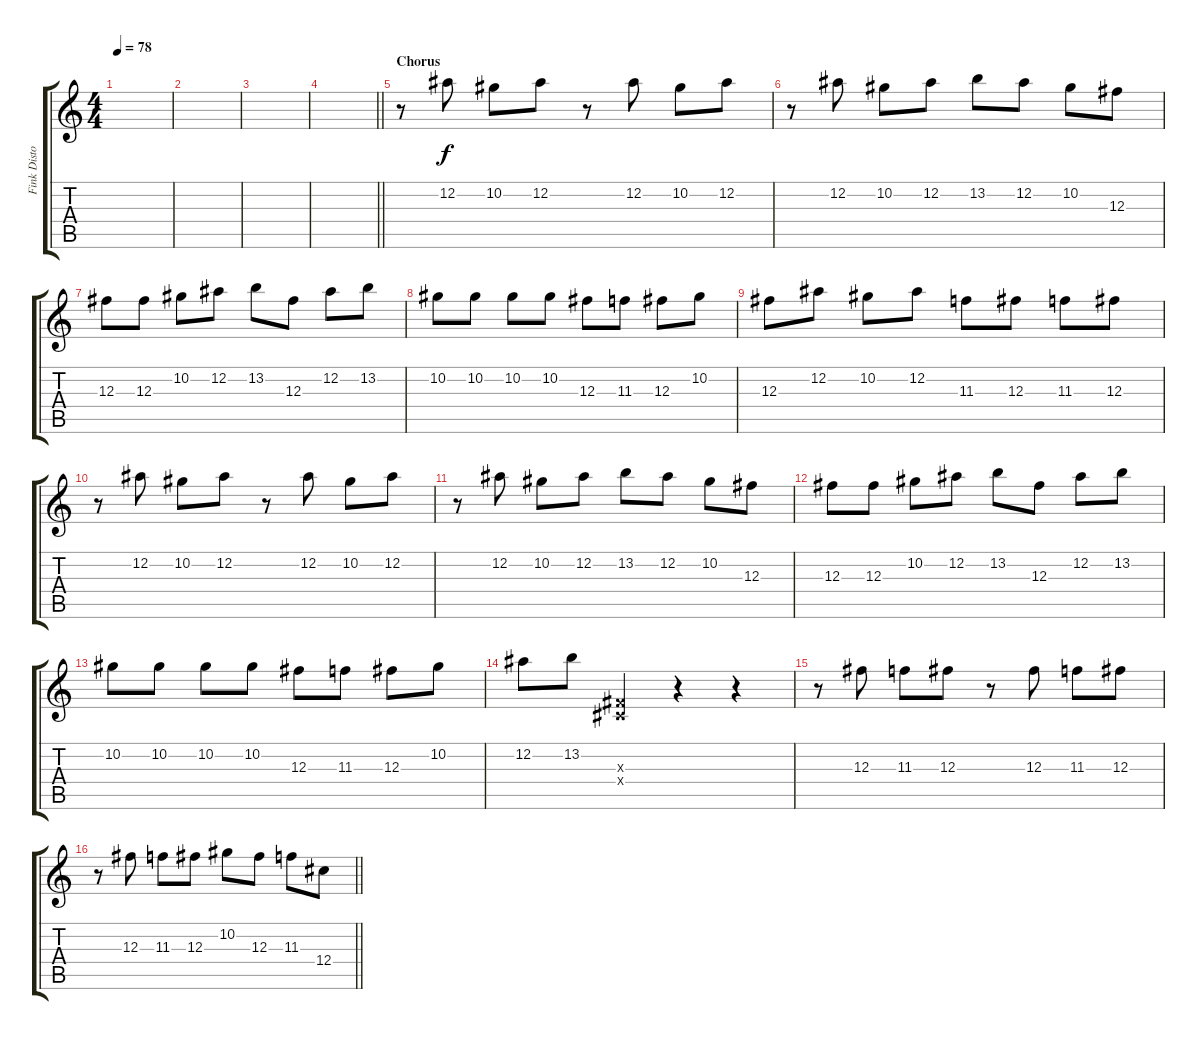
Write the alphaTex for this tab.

\track ("Fink Distortion" "Fink Disto") {instrument distortionguitar}
\staff {score tabs}
\tuning (Eb4 Bb3 Gb3 Db3 Ab2 Db2) {hide}
\ts (4 4)
\tempo 78
\clef g2
\ks c
|
|
|
\barLineRight lightlight
|
\section ("" "Chorus")
r.8 12.2.8 10.2.8 12.2.8 r.8 12.2.8 10.2.8 12.2.8 |
r.8 12.2.8 10.2.8 12.2.8 13.2.8 12.2.8 10.2.8 12.3.8 |
12.3.8 12.3.8 10.2.8 12.2.8 13.2.8 12.3.8 12.2.8 13.2.8 |
10.2.8 10.2.8 10.2.8 10.2.8 12.3.8 11.3.8 12.3.8 10.2.8 |
12.3.8 12.2.8 10.2.8 12.2.8 11.3.8 12.3.8 11.3.8 12.3.8 |
r.8 12.2.8 10.2.8 12.2.8 r.8 12.2.8 10.2.8 12.2.8 |
r.8 12.2.8 10.2.8 12.2.8 13.2.8 12.2.8 10.2.8 12.3.8 |
12.3.8 12.3.8 10.2.8 12.2.8 13.2.8 12.3.8 12.2.8 13.2.8 |
10.2.8 10.2.8 10.2.8 10.2.8 12.3.8 11.3.8 12.3.8 10.2.8 |
12.2.8 13.2.8 (0.3{x} 0.4{x}).4 r.4 r.4 |
r.8 12.3.8 11.3.8 12.3.8 r.8 12.3.8 11.3.8 12.3.8 |
\barLineRight lightlight
r.8 12.3.8 11.3.8 12.3.8 10.2.8 12.3.8 11.3.8 12.4.8
